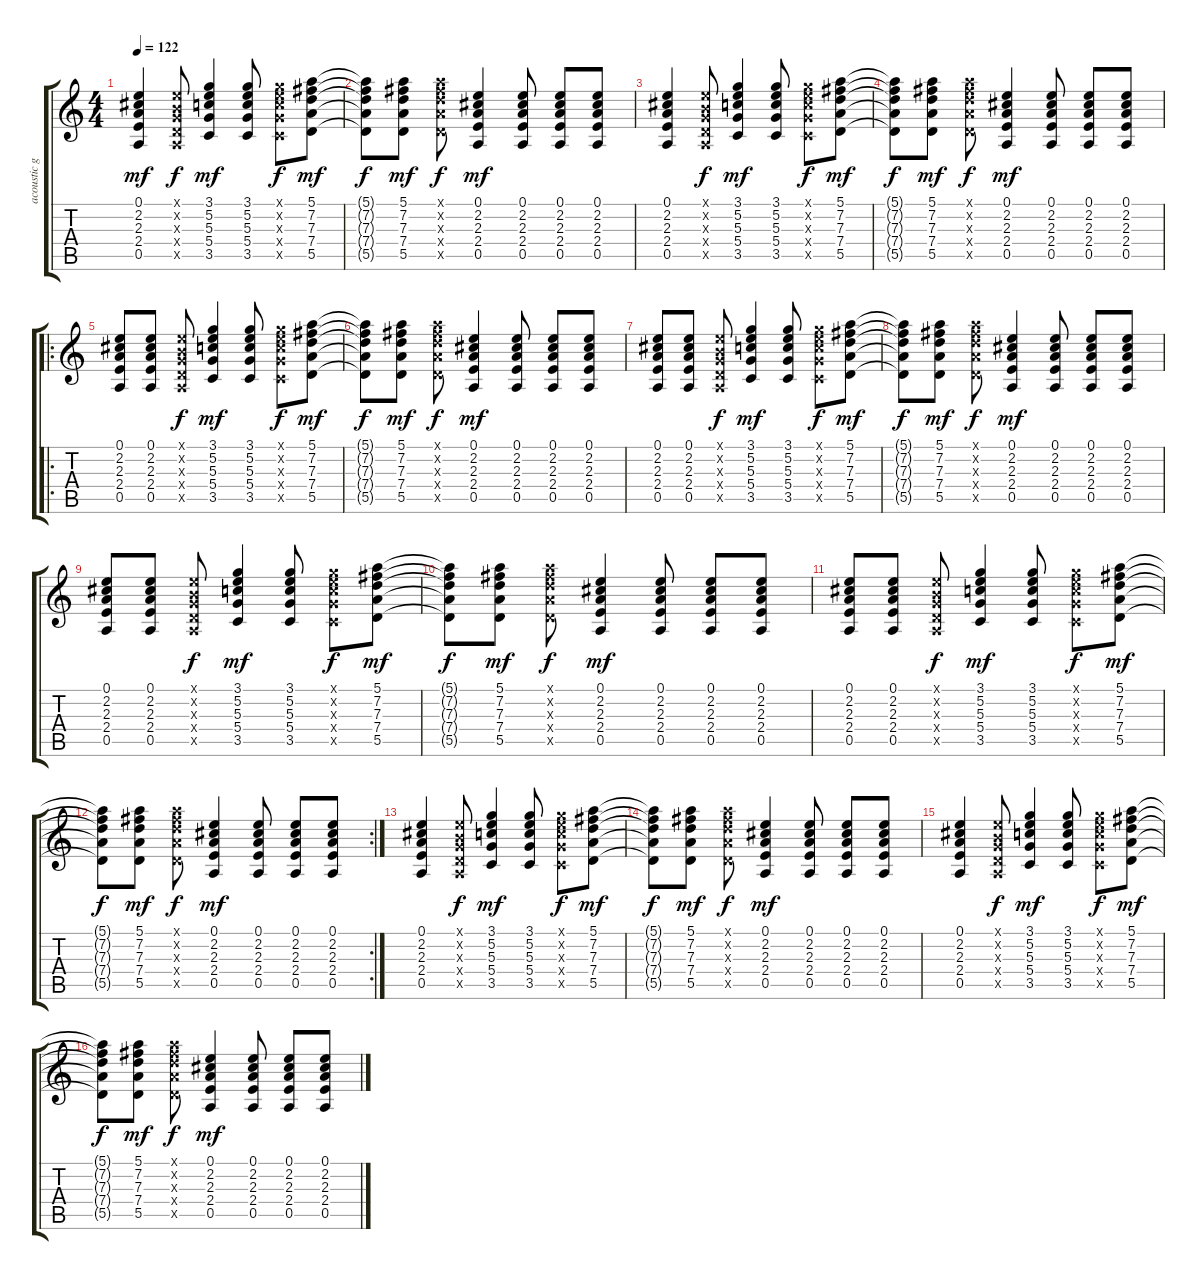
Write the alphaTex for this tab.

\track ("acoustic guitar" "acoustic g") {instrument acousticguitarnylon}
\staff {score tabs}
\tuning (E4 B3 G3 D3 A2 E2) {hide}
\ts (4 4)
\tempo 122
\clef g2
\ks c
(0.1 2.2 2.3 2.4 0.5).4{dy mf} (0.1{x} 0.2{x} 0.3{x} 0.4{x} 0.5{x}).8{dy f} (3.1 5.2 5.3 5.4 3.5).4{dy mf} (3.1 5.2 5.3 5.4 3.5).8 (3.1{x} 5.2{x} 5.3{x} 5.4{x} 3.5{x}).8{dy f} (5.1 7.2 7.3 7.4 5.5).8{dy mf} |
(5.1{t} 7.2{t} 7.3{t} 7.4{t} 5.5{t}).8{dy f} (5.1 7.2 7.3 7.4 5.5).8{dy mf} (5.1{x} 7.2{x} 7.3{x} 7.4{x} 5.5{x}).8{dy f} (0.1 2.2 2.3 2.4 0.5).4{dy mf} (0.1 2.2 2.3 2.4 0.5).8 (0.1 2.2 2.3 2.4 0.5).8 (0.1 2.2 2.3 2.4 0.5).8 |
(0.1 2.2 2.3 2.4 0.5).4 (0.1{x} 0.2{x} 0.3{x} 0.4{x} 0.5{x}).8{dy f} (3.1 5.2 5.3 5.4 3.5).4{dy mf} (3.1 5.2 5.3 5.4 3.5).8 (3.1{x} 5.2{x} 5.3{x} 5.4{x} 3.5{x}).8{dy f} (5.1 7.2 7.3 7.4 5.5).8{dy mf} |
(5.1{t} 7.2{t} 7.3{t} 7.4{t} 5.5{t}).8{dy f} (5.1 7.2 7.3 7.4 5.5).8{dy mf} (5.1{x} 7.2{x} 7.3{x} 7.4{x} 5.5{x}).8{dy f} (0.1 2.2 2.3 2.4 0.5).4{dy mf} (0.1 2.2 2.3 2.4 0.5).8 (0.1 2.2 2.3 2.4 0.5).8 (0.1 2.2 2.3 2.4 0.5).8 |
\ro
(0.1 2.2 2.3 2.4 0.5).8 (0.1 2.2 2.3 2.4 0.5).8 (0.1{x} 0.2{x} 0.3{x} 0.4{x} 0.5{x}).8{dy f} (3.1 5.2 5.3 5.4 3.5).4{dy mf} (3.1 5.2 5.3 5.4 3.5).8 (3.1{x} 5.2{x} 5.3{x} 5.4{x} 3.5{x}).8{dy f} (5.1 7.2 7.3 7.4 5.5).8{dy mf} |
(5.1{t} 7.2{t} 7.3{t} 7.4{t} 5.5{t}).8{dy f} (5.1 7.2 7.3 7.4 5.5).8{dy mf} (5.1{x} 7.2{x} 7.3{x} 7.4{x} 5.5{x}).8{dy f} (0.1 2.2 2.3 2.4 0.5).4{dy mf} (0.1 2.2 2.3 2.4 0.5).8 (0.1 2.2 2.3 2.4 0.5).8 (0.1 2.2 2.3 2.4 0.5).8 |
(0.1 2.2 2.3 2.4 0.5).8 (0.1 2.2 2.3 2.4 0.5).8 (0.1{x} 0.2{x} 0.3{x} 0.4{x} 0.5{x}).8{dy f} (3.1 5.2 5.3 5.4 3.5).4{dy mf} (3.1 5.2 5.3 5.4 3.5).8 (3.1{x} 5.2{x} 5.3{x} 5.4{x} 3.5{x}).8{dy f} (5.1 7.2 7.3 7.4 5.5).8{dy mf} |
(5.1{t} 7.2{t} 7.3{t} 7.4{t} 5.5{t}).8{dy f} (5.1 7.2 7.3 7.4 5.5).8{dy mf} (5.1{x} 7.2{x} 7.3{x} 7.4{x} 5.5{x}).8{dy f} (0.1 2.2 2.3 2.4 0.5).4{dy mf} (0.1 2.2 2.3 2.4 0.5).8 (0.1 2.2 2.3 2.4 0.5).8 (0.1 2.2 2.3 2.4 0.5).8 |
(0.1 2.2 2.3 2.4 0.5).8 (0.1 2.2 2.3 2.4 0.5).8 (0.1{x} 0.2{x} 0.3{x} 0.4{x} 0.5{x}).8{dy f} (3.1 5.2 5.3 5.4 3.5).4{dy mf} (3.1 5.2 5.3 5.4 3.5).8 (3.1{x} 5.2{x} 5.3{x} 5.4{x} 3.5{x}).8{dy f} (5.1 7.2 7.3 7.4 5.5).8{dy mf} |
(5.1{t} 7.2{t} 7.3{t} 7.4{t} 5.5{t}).8{dy f} (5.1 7.2 7.3 7.4 5.5).8{dy mf} (5.1{x} 7.2{x} 7.3{x} 7.4{x} 5.5{x}).8{dy f} (0.1 2.2 2.3 2.4 0.5).4{dy mf} (0.1 2.2 2.3 2.4 0.5).8 (0.1 2.2 2.3 2.4 0.5).8 (0.1 2.2 2.3 2.4 0.5).8 |
(0.1 2.2 2.3 2.4 0.5).8 (0.1 2.2 2.3 2.4 0.5).8 (0.1{x} 0.2{x} 0.3{x} 0.4{x} 0.5{x}).8{dy f} (3.1 5.2 5.3 5.4 3.5).4{dy mf} (3.1 5.2 5.3 5.4 3.5).8 (3.1{x} 5.2{x} 5.3{x} 5.4{x} 3.5{x}).8{dy f} (5.1 7.2 7.3 7.4 5.5).8{dy mf} |
\rc 2
(5.1{t} 7.2{t} 7.3{t} 7.4{t} 5.5{t}).8{dy f} (5.1 7.2 7.3 7.4 5.5).8{dy mf} (5.1{x} 7.2{x} 7.3{x} 7.4{x} 5.5{x}).8{dy f} (0.1 2.2 2.3 2.4 0.5).4{dy mf} (0.1 2.2 2.3 2.4 0.5).8 (0.1 2.2 2.3 2.4 0.5).8 (0.1 2.2 2.3 2.4 0.5).8 |
(0.1 2.2 2.3 2.4 0.5).4 (0.1{x} 0.2{x} 0.3{x} 0.4{x} 0.5{x}).8{dy f} (3.1 5.2 5.3 5.4 3.5).4{dy mf} (3.1 5.2 5.3 5.4 3.5).8 (3.1{x} 5.2{x} 5.3{x} 5.4{x} 3.5{x}).8{dy f} (5.1 7.2 7.3 7.4 5.5).8{dy mf} |
(5.1{t} 7.2{t} 7.3{t} 7.4{t} 5.5{t}).8{dy f} (5.1 7.2 7.3 7.4 5.5).8{dy mf} (5.1{x} 7.2{x} 7.3{x} 7.4{x} 5.5{x}).8{dy f} (0.1 2.2 2.3 2.4 0.5).4{dy mf} (0.1 2.2 2.3 2.4 0.5).8 (0.1 2.2 2.3 2.4 0.5).8 (0.1 2.2 2.3 2.4 0.5).8 |
(0.1 2.2 2.3 2.4 0.5).4 (0.1{x} 0.2{x} 0.3{x} 0.4{x} 0.5{x}).8{dy f} (3.1 5.2 5.3 5.4 3.5).4{dy mf} (3.1 5.2 5.3 5.4 3.5).8 (3.1{x} 5.2{x} 5.3{x} 5.4{x} 3.5{x}).8{dy f} (5.1 7.2 7.3 7.4 5.5).8{dy mf} |
(5.1{t} 7.2{t} 7.3{t} 7.4{t} 5.5{t}).8{dy f} (5.1 7.2 7.3 7.4 5.5).8{dy mf} (5.1{x} 7.2{x} 7.3{x} 7.4{x} 5.5{x}).8{dy f} (0.1 2.2 2.3 2.4 0.5).4{dy mf} (0.1 2.2 2.3 2.4 0.5).8 (0.1 2.2 2.3 2.4 0.5).8 (0.1 2.2 2.3 2.4 0.5).8
